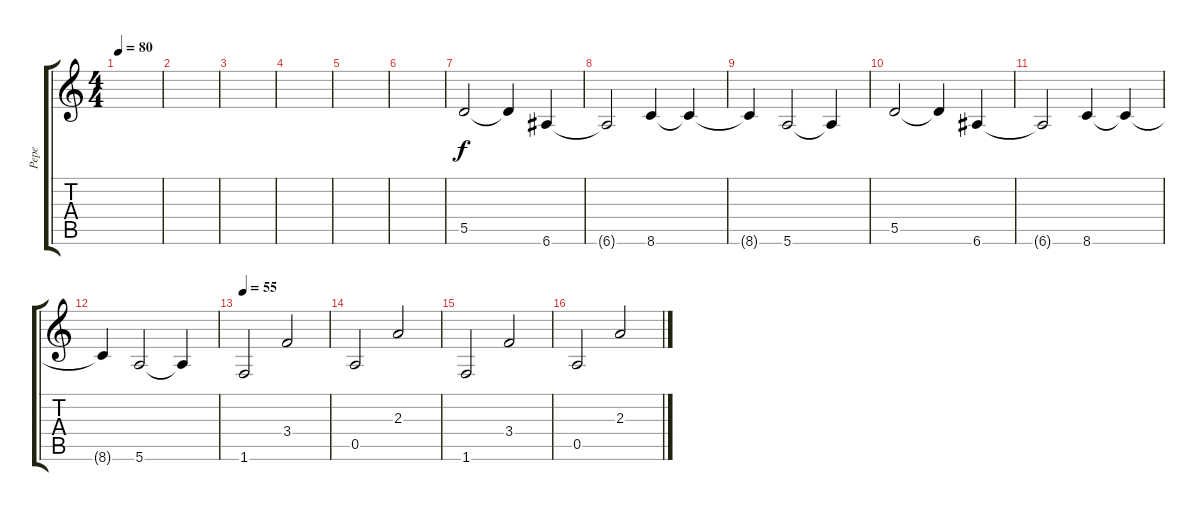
\track ("Pepe" "Pepe") {instrument electricbasspick}
\staff {score tabs}
\tuning (E4 B3 G3 D3 A2 E2) {hide}
\ts (4 4)
\tempo 80
\clef g2
\ks c
|
|
|
|
|
|
5.5.2 5.5{t}.4 6.6.4 |
6.6{t}.2 8.6.4 8.6{t}.4 |
8.6{t}.4 5.6.2 5.6{t}.4 |
5.5.2 5.5{t}.4 6.6.4 |
6.6{t}.2 8.6.4 8.6{t}.4 |
8.6{t}.4 5.6.2 5.6{t}.4 |
\tempo 55
1.6.2 3.4.2 |
0.5.2 2.3.2 |
1.6.2 3.4.2 |
0.5.2 2.3.2
